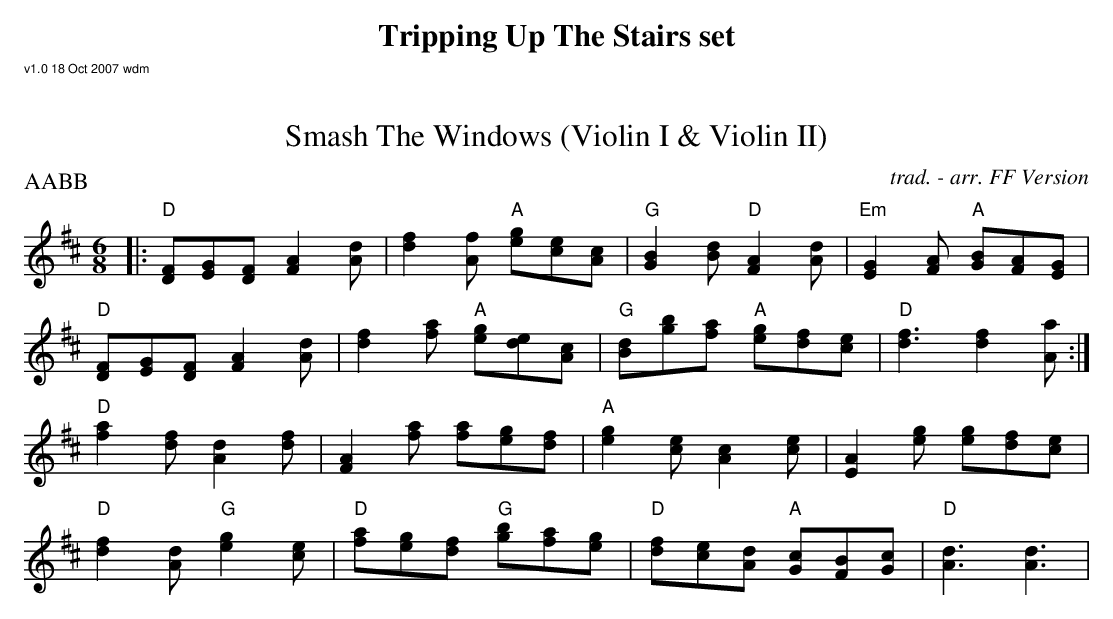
X:1
T: Smash The Windows (Violin I & Violin II)
O: trad. - arr. FF Version
P: AABB
P: AABB
M: 6/8
L: 1/8
K: Dmaj
|: "D"[DF][EG][DF] [F2A2][Ad]|[d2f2][fA] "A"[eg][ce][Ac]|"G"[G2B2][Bd] "D"[F2A2][Ad]|"Em"[E2G2][FA] "A"[GB][FA][EG]|
"D"[DF][EG][DF] [F2A2][Ad]|[d2f2][fa] "A"[eg][de][Ac]|"G"[Bd][gb][fa] "A"[eg][df][ce]|"D"[d3f3] [d2f2][aA] :|
"D"[a2f2][fd][d2A2][fd]|[A2F2][af] [af][ge][fd]|"A"[g2e2][ec][c2A2][ec]|[A2E2][ge] [ge][fd][ec]|
"D"[f2d2][dA] "G"[g2e2][ec]|"D"[af][ge][fd] "G"[bg][af][ge]|"D"[fd][ec][dA] "A"[cG][BF][cG]|"D"[d3A3] [d3A3]|
